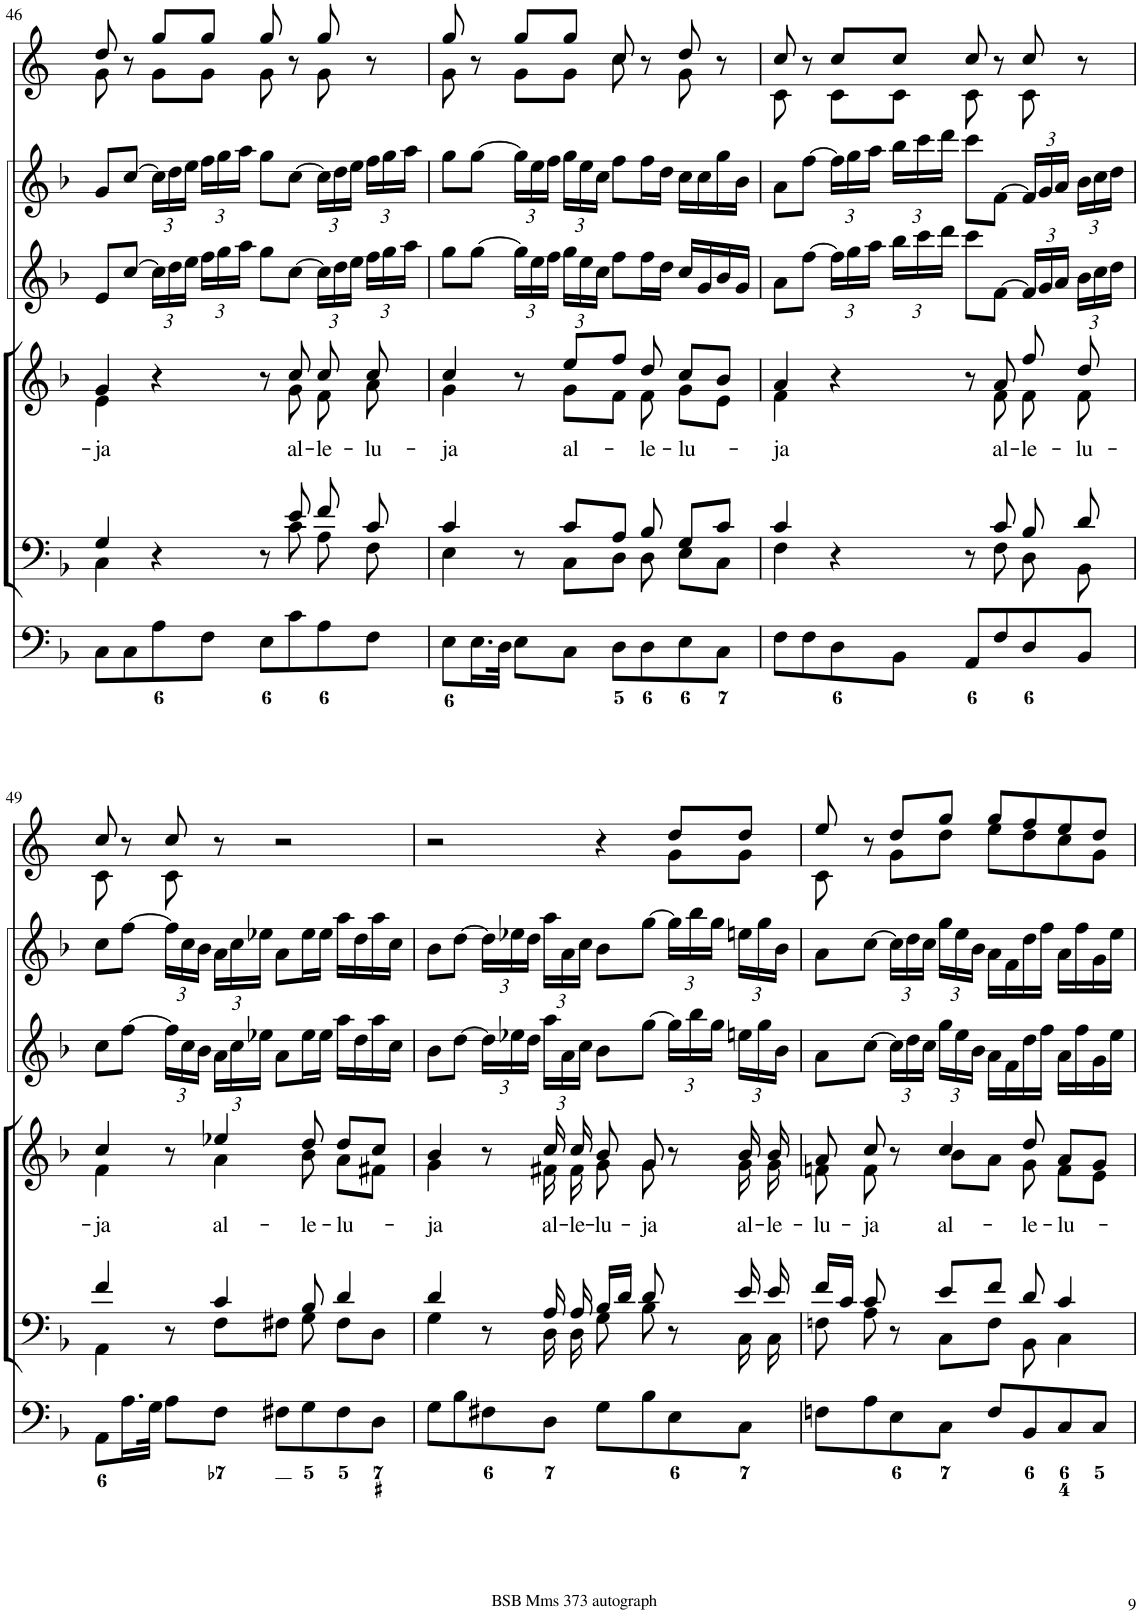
**kern	**kern	**kern	**text	**kern	**kern	**kern
*part6	*part5	*part4	*part4	*part3	*part2	*part1
*staff6	*staff5	*staff4	*staff4	*staff3	*staff2	*staff1
*I"Organ	*I"Voice	*I"Voice	*	*I"Violin	*I"Violini	*I"Corni in F
*	*	*	*	*I'Vln	*I'Vln	*
!!LO:PB:g=z
*clefF4	*clefF4	*clefG2	*	*clefG2	*clefG2	*clefG2
*	*	*	*	*	*	*Trd4c7
*k[b-]	*k[b-]	*k[b-]	*	*k[b-]	*k[b-]	*k[]
*M4/4	*M4/4	*M4/4	*	*M4/4	*M4/4	*M4/4
*met(c)	*met(c)	*met(c)	*	*met(c)	*met(c)	*met(c)
=46	=46	=46	=46	=46	=46	=46
*	*^	*	*	*	*	*
!	!	!	!	!LO:LY:b	!	!	!
*	*	*	*^	*	*	*	*^
8C\L	4G/	4C\	4g/	4e\	-ja	8e/L	8g/L	8dd/	8g\
8C\	.	.	.	.	.	[8cc/J	[8cc/J	8r	8ryy
*	*	*	*	*	*	*Xbrackettup	*Xbrackettup	*	*
8A\	4r	4.ryy	4r	4.ryy	.	24cc\LL]	24cc\LL]	8gg/L	8g\L
.	.	.	.	.	.	24dd\	24dd\	.	.
.	.	.	.	.	.	24ee\JJ	24ee\JJ	.	.
8F\J	.	.	.	.	.	24ff\LL	24ff\LL	8gg/J	8g\J
.	.	.	.	.	.	24gg\	24gg\	.	.
.	.	.	.	.	.	24aa\JJ	24aa\JJ	.	.
8E\L	8r	.	8r	.	.	8gg\L	8gg\L	8gg/	8g\
!	!	!	!	!	!LO:LY:b	!	!	!	!
8c\	8e/	8c\	8cc/	8g\	al-	[8cc\J	[8cc\J	8r	8ryy
!	!	!	!	!	!LO:LY:b	!	!	!	!
8A\	8f/	8A\	8cc/	8f\	-le-	24cc\LL]	24cc\LL]	8gg/	8g\
.	.	.	.	.	.	24dd\	24dd\	.	.
.	.	.	.	.	.	24ee\JJ	24ee\JJ	.	.
!	!	!	!	!	!LO:LY:b	!	!	!	!
8F\J	8c/	8F\	8cc/	8a\	-lu-	24ff\LL	24ff\LL	8r	8ryy
.	.	.	.	.	.	24gg\	24gg\	.	.
.	.	.	.	.	.	24aa\JJ	24aa\JJ	.	.
=47	=47	=47	=47	=47	=47	=47	=47	=47	=47
!	!	!	!	!	!LO:LY:b	!	!	!	!
8E\L	4c/	4E\	4cc/	4g\	-ja	8gg\L	8gg\L	8gg/	8g\
16.E\L	.	.	.	.	.	[8gg\J	[8gg\J	8r	8ryy
32D\JJk	.	.	.	.	.	.	.	.	.
8E\L	8r	8ryy	8r	8ryy	.	24gg\LL]	24gg\LL]	8gg/L	8g\L
.	.	.	.	.	.	24ee\	24ee\	.	.
.	.	.	.	.	.	24ff\JJ	24ff\JJ	.	.
!	!	!	!	!	!LO:LY:b	!	!	!	!
8C\J	8c/L	8C\L	8ee/L	8g\L	al-	24gg\LL	24gg\LL	8gg/J	8g\J
.	.	.	.	.	.	24ee\	24ee\	.	.
.	.	.	.	.	.	24cc\JJ	24cc\JJ	.	.
8D\L	8A/J	8D\J	8ff/J	8f\J	.	8ff\L	8ff\L	8cc/	8cc\
!	!	!	!	!	!LO:LY:b	!	!	!	!
8D\	8B-/	8D\	8dd/	8f\	-le-	16ff\L	16ff\L	8r	8ryy
.	.	.	.	.	.	16dd\JJ	16dd\JJ	.	.
!	!	!	!	!	!LO:LY:b	!	!	!	!
8E\	8G/L	8E\L	8cc/L	8g\L	-lu-	16cc/LL	16cc\LL	8dd/	8g\
.	.	.	.	.	.	16g/	16cc\	.	.
8C\J	8c/J	8C\J	8b-/J	8e\J	.	16b-/	16gg\	8r	8ryy
.	.	.	.	.	.	16g/JJ	16b-\JJ	.	.
=48	=48	=48	=48	=48	=48	=48	=48	=48	=48
!	!	!	!	!	!LO:LY:b	!	!	!	!
8F\L	4c/	4F\	4a/	4f\	-ja	8a\L	8a\L	8cc/	8c\
8F\	.	.	.	.	.	[8ff\J	[8ff\J	8r	8ryy
8D\	4r	4.ryy	4r	4.ryy	.	24ff\LL]	24ff\LL]	8cc/L	8c\L
.	.	.	.	.	.	24gg\	24gg\	.	.
.	.	.	.	.	.	24aa\JJ	24aa\JJ	.	.
8BB-\J	.	.	.	.	.	24bb-\LL	24bb-\LL	8cc/J	8c\J
.	.	.	.	.	.	24ccc\	24ccc\	.	.
.	.	.	.	.	.	24ddd\JJ	24ddd\JJ	.	.
8AA/L	8r	.	8r	.	.	8ccc\L	8ccc\L	8cc/	8c\
!	!	!	!	!	!LO:LY:b	!	!	!	!
8F/	8c/	8F\	8a/	8f\	al-	[8f\J	[8f\J	8r	8ryy
!	!	!	!	!	!LO:LY:b	!	!	!	!
8D/	8B-/	8D\	8ff/	8f\	-le-	24f/LL]	24f/LL]	8cc/	8c\
.	.	.	.	.	.	24g/	24g/	.	.
.	.	.	.	.	.	24a/JJ	24a/JJ	.	.
!	!	!	!	!	!LO:LY:b	!	!	!	!
8BB-/J	8d/	8BB-\	8dd/	8f\	-lu-	24b-\LL	24b-\LL	8r	8ryy
.	.	.	.	.	.	24cc\	24cc\	.	.
.	.	.	.	.	.	24dd\JJ	24dd\JJ	.	.
!!LO:LB:g=z	!!
=49	=49	=49	=49	=49	=49	=49	=49	=49	=49
!	!	!	!	!	!LO:LY:b	!	!	!	!
8AA\L	4f/	4AA\	4cc/	4f\	-ja	8cc\L	8cc\L	8cc/	8c\
16.A\L	.	.	.	.	.	[8ff\J	[8ff\J	8r	8ryy
32G\JJk	.	.	.	.	.	.	.	.	.
8A\L	8r	8ryy	8r	8ryy	.	24ff\LL]	24ff\LL]	8cc/	8c\
.	.	.	.	.	.	24cc\	24cc\	.	.
.	.	.	.	.	.	24b-\JJ	24b-\JJ	.	.
!	!	!	!	!	!LO:LY:b	!	!	!	!
8F\J	4c/	8F\L	4ee-X/	4a\	al-	24a\LL	24a\LL	8r	2ryy
.	.	.	.	.	.	24cc\	24cc\	.	.
.	.	.	.	.	.	24ee-X\JJ	24ee-X\JJ	.	.
8F#X\L	.	8F#X\J	.	.	.	8a\L	8a\L	2r	.
!	!	!	!	!	!LO:LY:b	!	!	!	!
8G\	8B-/	8G\	8dd/	8b-\	-le-	16ee-\L	16ee-\L	.	.
.	.	.	.	.	.	16ee-\JJ	16ee-\JJ	.	.
!	!	!	!	!	!LO:LY:b	!	!	!	!
8F#\	4d/	8F#\L	8dd/L	8a\L	-lu-	16aa\LL	16aa\LL	.	.
.	.	.	.	.	.	16dd\	16dd\	.	.
8D\J	.	8D\J	8cc/J	8f#X\J	.	16aa\	16aa\	.	8ryy
.	.	.	.	.	.	16cc\JJ	16cc\JJ	.	.
=50	=50	=50	=50	=50	=50	=50	=50	=50	=50
!	!	!	!	!	!LO:LY:b	!	!	!	!
8G\L	4d/	4G\	4b-/	4g\	-ja	8b-\L	8b-\L	2r	2.ryy
8B-\	.	.	.	.	.	[8dd\J	[8dd\J	.	.
8F#X\	8r	8ryy	8r	8ryy	.	24dd\LL]	24dd\LL]	.	.
.	.	.	.	.	.	24ee-X\	24ee-X\	.	.
.	.	.	.	.	.	24dd\JJ	24dd\JJ	.	.
!	!	!	!	!	!LO:LY:b	!	!	!	!
8D\J	16A/	16D\	16cc/	16f#X\	al-	24aa\LL	24aa\LL	.	.
.	.	.	.	.	.	24a\	24a\	.	.
!	!	!	!	!	!LO:LY:b	!	!	!	!
.	16A/	16D\	16cc/	16f#\	-le-	.	.	.	.
.	.	.	.	.	.	24cc\JJ	24cc\JJ	.	.
!	!	!	!	!	!LO:LY:b	!	!	!	!
8G\L	16B-/LL	8G\	8b-/	8g\	-lu-	8b-\L	8b-\L	4r	.
.	16d/JJ	.	.	.	.	.	.	.	.
!	!	!	!	!	!LO:LY:b	!	!	!	!
8B-\	8d/	8B-\	8g/	8g\	-ja	[8gg\J	[8gg\J	.	.
8E\	8r	8ryy	8r	8ryy	.	24gg\LL]	24gg\LL]	8dd/L	8g\L
.	.	.	.	.	.	24bb-\	24bb-\	.	.
.	.	.	.	.	.	24gg\JJ	24gg\JJ	.	.
!	!	!	!	!	!LO:LY:b	!	!	!	!
8C\J	16e/	16C\	16b-/	16g\	al-	24een\LL	24een\LL	8dd/J	8g\J
.	.	.	.	.	.	24gg\	24gg\	.	.
!	!	!	!	!	!LO:LY:b	!	!	!	!
.	16e/	16C\	16b-/	16g\	-le-	.	.	.	.
.	.	.	.	.	.	24b-\JJ	24b-\JJ	.	.
=51	=51	=51	=51	=51	=51	=51	=51	=51	=51
!	!	!	!	!	!LO:LY:b	!	!	!	!
8Fn\L	16f/LL	8Fn\	8a/	8fn\	-lu-	8a\L	8a\L	8ee/	8c\
.	16c/JJ	.	.	.	.	.	.	.	.
!	!	!	!	!	!LO:LY:b	!	!	!	!
8A\	8c/	8A\	8cc/	8f\	-ja	[8cc\J	[8cc\J	8r	8ryy
8E\	8r	8ryy	8r	8ryy	.	24cc\LL]	24cc\LL]	8dd/L	8g\L
.	.	.	.	.	.	24dd\	24dd\	.	.
.	.	.	.	.	.	24cc\JJ	24cc\JJ	.	.
!	!	!	!	!	!LO:LY:b	!	!	!	!
8C\J	8e/L	8C\L	4cc/	8b-\L	al-	24gg\LL	24gg\LL	8gg/J	8dd\J
.	.	.	.	.	.	24ee\	24ee\	.	.
.	.	.	.	.	.	24b-\JJ	24b-\JJ	.	.
8F/L	8f/J	8F\J	.	8a\J	.	16a\LL	16a\LL	8gg/L	8ee\L
.	.	.	.	.	.	16f\	16f\	.	.
!	!	!	!	!	!LO:LY:b	!	!	!	!
8BB-/	8d/	8BB-\	8dd/	8g\	-le-	16dd\	16dd\	8ff/	8dd\
.	.	.	.	.	.	16ff\JJ	16ff\JJ	.	.
!	!	!	!	!	!LO:LY:b	!	!	!	!
8C/	4c/	4C\	8a/L	8f\L	-lu-	16a\LL	16a\LL	8ee/	8cc\
.	.	.	.	.	.	16ff\	16ff\	.	.
8C/J	.	.	8g/J	8e\J	.	16g\	16g\	8dd/J	8g\J
.	.	.	.	.	.	16ee\JJ	16ee\JJ	.	.
*	*v	*v	*	*	*	*	*	*v	*v
*	*	*v	*v	*	*	*	*
=	=	=	=	=	=	=
*-	*-	*-	*-	*-	*-	*-
